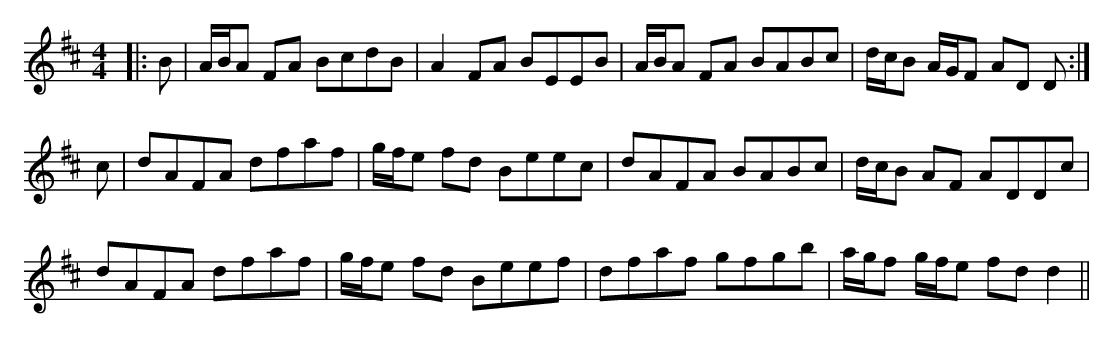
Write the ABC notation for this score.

X:1
M:4/4
K:D
|:B|A/B/A FA BcdB|A2 FA BEEB|A/B/A FA BABc|d/c/B A/G/F AD D:|
c|dAFA dfaf|g/f/e fd Beec|dAFA BABc|d/c/B AF ADDc|
dAFA dfaf|g/f/e fd Beef|dfaf gfgb|a/g/f g/f/e fd d2||
